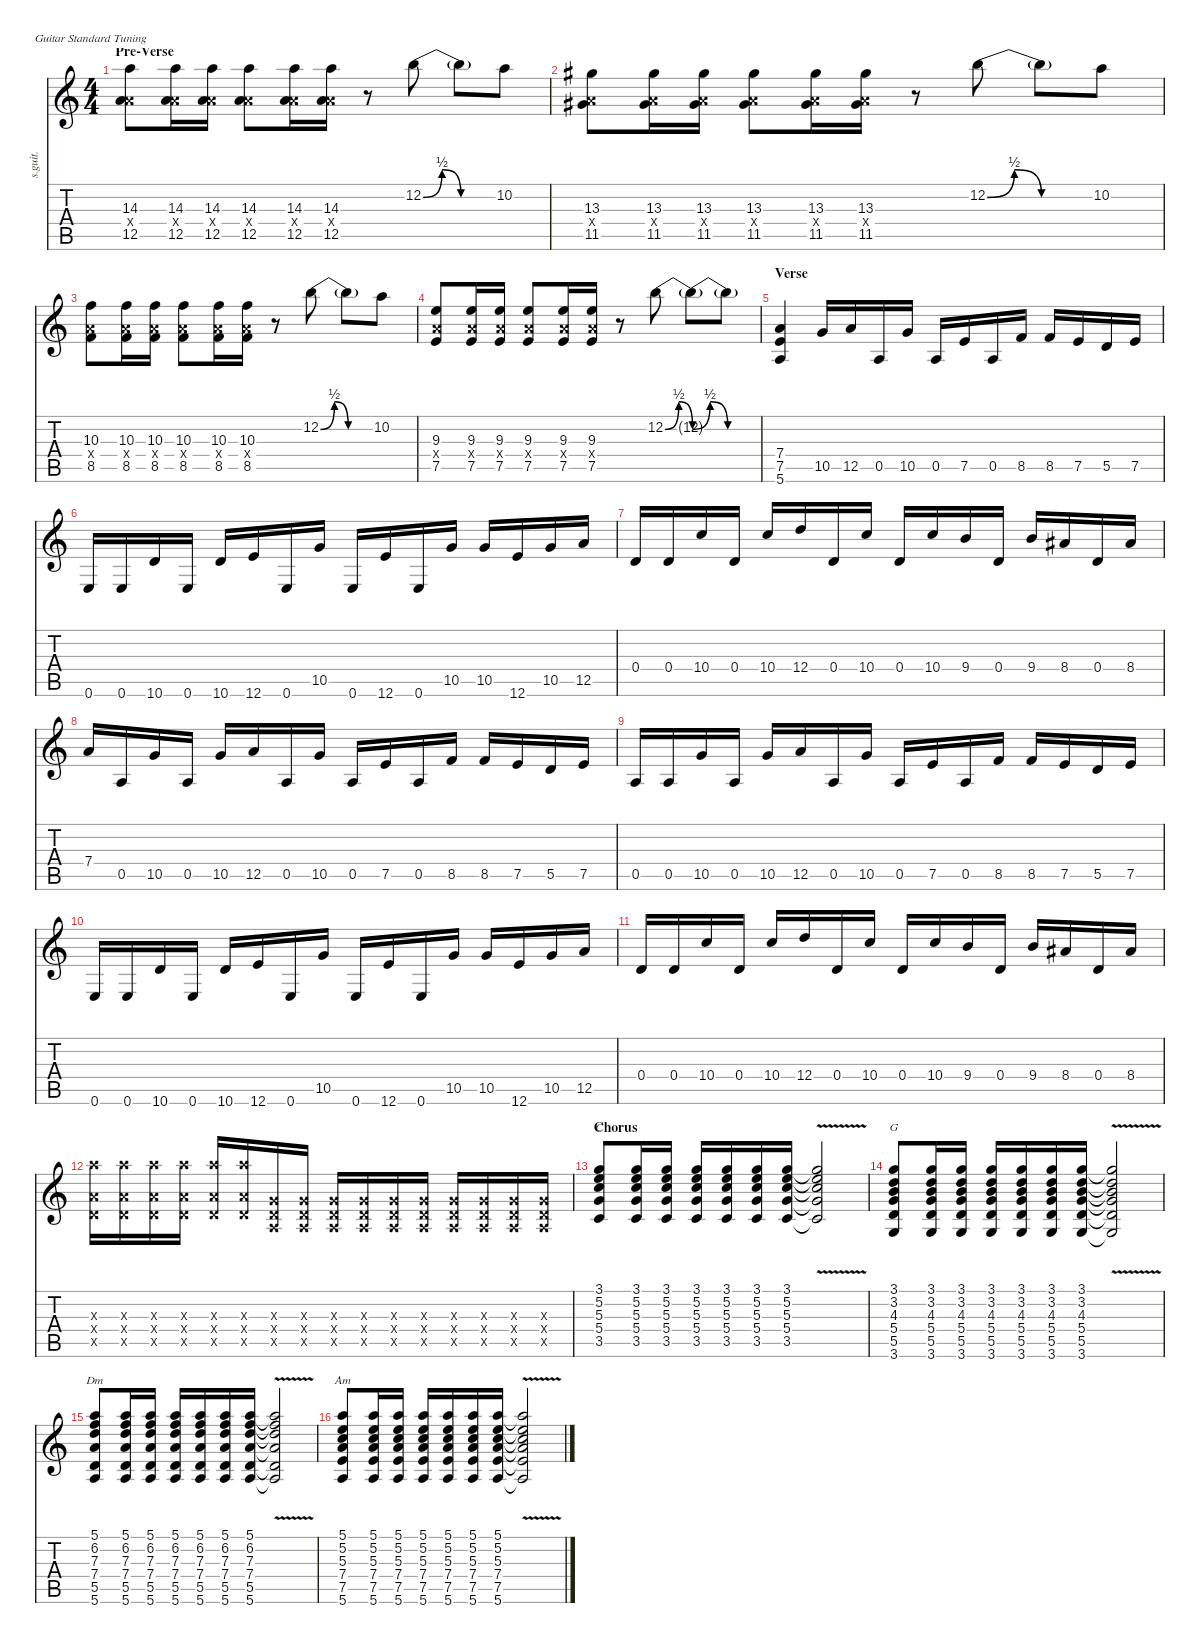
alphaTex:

\defaultSystemsLayout 4
\hideDynamics
\bracketExtendMode nobrackets
\track ("Matt Bellamy - Main Guitar" "s.guit.") {instrument distortionguitar}
\staff {score tabs}
\tuning (E4 B3 G3 D3 A2 E2)
\chord ("C" 3 1 2 2 0 x) {showdiagram false}
\chord ("G" 3 1 2 2 0 x) {showdiagram false}
\chord ("Dm" 3 1 2 2 0 x) {showdiagram false}
\chord ("Am" 3 1 2 2 0 x) {showdiagram false}
\ts (4 4)
\section ("" "Pre-Verse")
\tempo (93 hide)
\clef g2
\ks c
(14.3 7.4{x} 12.5).8{lyrics (0 "") lyrics (1 "") lyrics (2 "") lyrics (3 "") lyrics (4 "") dy f} (14.3 7.4{x} 12.5).16{lyrics (0 "") lyrics (1 "") lyrics (2 "") lyrics (3 "") lyrics (4 "")} (14.3 7.4{x} 12.5).16{lyrics (0 "") lyrics (1 "") lyrics (2 "") lyrics (3 "") lyrics (4 "")} (14.3 7.4{x} 12.5).8{lyrics (0 "") lyrics (1 "") lyrics (2 "") lyrics (3 "") lyrics (4 "")} (14.3 7.4{x} 12.5).16{lyrics (0 "") lyrics (1 "") lyrics (2 "") lyrics (3 "") lyrics (4 "")} (14.3 7.4{x} 12.5).16{lyrics (0 "") lyrics (1 "") lyrics (2 "") lyrics (3 "") lyrics (4 "")} r.8 12.2{be (bendrelease 0 0 30 2 30 2 60 0)}.8{lyrics (0 "") lyrics (1 "") lyrics (2 "") lyrics (3 "") lyrics (4 "")} 12.2{be (hold 0 0 60 0) t}.8{lyrics (0 "") lyrics (1 "") lyrics (2 "") lyrics (3 "") lyrics (4 "")} 10.2.8{lyrics (0 "") lyrics (1 "") lyrics (2 "") lyrics (3 "") lyrics (4 "")} |
(13.3{acc #} 7.4{x} 11.5{acc #}).8{lyrics (0 "") lyrics (1 "") lyrics (2 "") lyrics (3 "") lyrics (4 "")} (13.3{acc #} 7.4{x} 11.5{acc #}).16{lyrics (0 "") lyrics (1 "") lyrics (2 "") lyrics (3 "") lyrics (4 "")} (13.3{acc #} 7.4{x} 11.5{acc #}).16{lyrics (0 "") lyrics (1 "") lyrics (2 "") lyrics (3 "") lyrics (4 "")} (13.3{acc #} 7.4{x} 11.5{acc #}).8{lyrics (0 "") lyrics (1 "") lyrics (2 "") lyrics (3 "") lyrics (4 "")} (13.3{acc #} 7.4{x} 11.5{acc #}).16{lyrics (0 "") lyrics (1 "") lyrics (2 "") lyrics (3 "") lyrics (4 "")} (13.3{acc #} 7.4{x} 11.5{acc #}).16{lyrics (0 "") lyrics (1 "") lyrics (2 "") lyrics (3 "") lyrics (4 "")} r.8 12.2{be (bendrelease 0 0 30 2 30 2 60 0)}.8{lyrics (0 "") lyrics (1 "") lyrics (2 "") lyrics (3 "") lyrics (4 "")} 12.2{be (hold 0 0 60 0) t}.8{lyrics (0 "") lyrics (1 "") lyrics (2 "") lyrics (3 "") lyrics (4 "")} 10.2.8{lyrics (0 "") lyrics (1 "") lyrics (2 "") lyrics (3 "") lyrics (4 "")} |
(10.3 7.4{x} 8.5).8{lyrics (0 "") lyrics (1 "") lyrics (2 "") lyrics (3 "") lyrics (4 "")} (10.3 7.4{x} 8.5).16{lyrics (0 "") lyrics (1 "") lyrics (2 "") lyrics (3 "") lyrics (4 "")} (10.3 7.4{x} 8.5).16{lyrics (0 "") lyrics (1 "") lyrics (2 "") lyrics (3 "") lyrics (4 "")} (10.3 7.4{x} 8.5).8{lyrics (0 "") lyrics (1 "") lyrics (2 "") lyrics (3 "") lyrics (4 "")} (10.3 7.4{x} 8.5).16{lyrics (0 "") lyrics (1 "") lyrics (2 "") lyrics (3 "") lyrics (4 "")} (10.3 7.4{x} 8.5).16{lyrics (0 "") lyrics (1 "") lyrics (2 "") lyrics (3 "") lyrics (4 "")} r.8 12.2{be (bendrelease 0 0 30 2 30 2 60 0)}.8{lyrics (0 "") lyrics (1 "") lyrics (2 "") lyrics (3 "") lyrics (4 "")} 12.2{be (hold 0 0 60 0) t}.8{lyrics (0 "") lyrics (1 "") lyrics (2 "") lyrics (3 "") lyrics (4 "")} 10.2.8{lyrics (0 "") lyrics (1 "") lyrics (2 "") lyrics (3 "") lyrics (4 "")} |
(9.3 7.4{x} 7.5).8{lyrics (0 "") lyrics (1 "") lyrics (2 "") lyrics (3 "") lyrics (4 "")} (9.3 7.4{x} 7.5).16{lyrics (0 "") lyrics (1 "") lyrics (2 "") lyrics (3 "") lyrics (4 "")} (9.3 7.4{x} 7.5).16{lyrics (0 "") lyrics (1 "") lyrics (2 "") lyrics (3 "") lyrics (4 "")} (9.3 7.4{x} 7.5).8{lyrics (0 "") lyrics (1 "") lyrics (2 "") lyrics (3 "") lyrics (4 "")} (9.3 7.4{x} 7.5).16{lyrics (0 "") lyrics (1 "") lyrics (2 "") lyrics (3 "") lyrics (4 "")} (9.3 7.4{x} 7.5).16{lyrics (0 "") lyrics (1 "") lyrics (2 "") lyrics (3 "") lyrics (4 "")} r.8 12.2{be (bendrelease 0 0 25.2 2 25.2 2 60 0)}.8{lyrics (0 "") lyrics (1 "") lyrics (2 "") lyrics (3 "") lyrics (4 "")} 12.2{be (bendrelease 0 0 30 2 30 2 60 0) t}.8{lyrics (0 "") lyrics (1 "") lyrics (2 "") lyrics (3 "") lyrics (4 "")} 12.2{be (hold 0 0 60 0) t}.8{lyrics (0 "") lyrics (1 "") lyrics (2 "") lyrics (3 "") lyrics (4 "")} |
\section ("" "Verse")
(7.4 7.5 5.6).4{lyrics (0 "") lyrics (1 "") lyrics (2 "") lyrics (3 "") lyrics (4 "")} 10.5.16{lyrics (0 "") lyrics (1 "") lyrics (2 "") lyrics (3 "") lyrics (4 "")} 12.5.16{lyrics (0 "") lyrics (1 "") lyrics (2 "") lyrics (3 "") lyrics (4 "")} 0.5.16{lyrics (0 "") lyrics (1 "") lyrics (2 "") lyrics (3 "") lyrics (4 "")} 10.5.16{lyrics (0 "") lyrics (1 "") lyrics (2 "") lyrics (3 "") lyrics (4 "")} 0.5.16{lyrics (0 "") lyrics (1 "") lyrics (2 "") lyrics (3 "") lyrics (4 "")} 7.5.16{lyrics (0 "") lyrics (1 "") lyrics (2 "") lyrics (3 "") lyrics (4 "")} 0.5.16{lyrics (0 "") lyrics (1 "") lyrics (2 "") lyrics (3 "") lyrics (4 "")} 8.5.16{lyrics (0 "") lyrics (1 "") lyrics (2 "") lyrics (3 "") lyrics (4 "")} 8.5.16{lyrics (0 "") lyrics (1 "") lyrics (2 "") lyrics (3 "") lyrics (4 "")} 7.5.16{lyrics (0 "") lyrics (1 "") lyrics (2 "") lyrics (3 "") lyrics (4 "")} 5.5.16{lyrics (0 "") lyrics (1 "") lyrics (2 "") lyrics (3 "") lyrics (4 "")} 7.5.16{lyrics (0 "") lyrics (1 "") lyrics (2 "") lyrics (3 "") lyrics (4 "")} |
0.6.16{lyrics (0 "") lyrics (1 "") lyrics (2 "") lyrics (3 "") lyrics (4 "")} 0.6.16{lyrics (0 "") lyrics (1 "") lyrics (2 "") lyrics (3 "") lyrics (4 "")} 10.6.16{lyrics (0 "") lyrics (1 "") lyrics (2 "") lyrics (3 "") lyrics (4 "")} 0.6.16{lyrics (0 "") lyrics (1 "") lyrics (2 "") lyrics (3 "") lyrics (4 "")} 10.6.16{lyrics (0 "") lyrics (1 "") lyrics (2 "") lyrics (3 "") lyrics (4 "")} 12.6.16{lyrics (0 "") lyrics (1 "") lyrics (2 "") lyrics (3 "") lyrics (4 "")} 0.6.16{lyrics (0 "") lyrics (1 "") lyrics (2 "") lyrics (3 "") lyrics (4 "")} 10.5.16{lyrics (0 "") lyrics (1 "") lyrics (2 "") lyrics (3 "") lyrics (4 "")} 0.6.16{lyrics (0 "") lyrics (1 "") lyrics (2 "") lyrics (3 "") lyrics (4 "")} 12.6.16{lyrics (0 "") lyrics (1 "") lyrics (2 "") lyrics (3 "") lyrics (4 "")} 0.6.16{lyrics (0 "") lyrics (1 "") lyrics (2 "") lyrics (3 "") lyrics (4 "")} 10.5.16{lyrics (0 "") lyrics (1 "") lyrics (2 "") lyrics (3 "") lyrics (4 "")} 10.5.16{lyrics (0 "") lyrics (1 "") lyrics (2 "") lyrics (3 "") lyrics (4 "")} 12.6.16{lyrics (0 "") lyrics (1 "") lyrics (2 "") lyrics (3 "") lyrics (4 "")} 10.5.16{lyrics (0 "") lyrics (1 "") lyrics (2 "") lyrics (3 "") lyrics (4 "")} 12.5.16{lyrics (0 "") lyrics (1 "") lyrics (2 "") lyrics (3 "") lyrics (4 "")} |
0.4.16{lyrics (0 "") lyrics (1 "") lyrics (2 "") lyrics (3 "") lyrics (4 "")} 0.4.16{lyrics (0 "") lyrics (1 "") lyrics (2 "") lyrics (3 "") lyrics (4 "")} 10.4.16{lyrics (0 "") lyrics (1 "") lyrics (2 "") lyrics (3 "") lyrics (4 "")} 0.4.16{lyrics (0 "") lyrics (1 "") lyrics (2 "") lyrics (3 "") lyrics (4 "")} 10.4.16{lyrics (0 "") lyrics (1 "") lyrics (2 "") lyrics (3 "") lyrics (4 "")} 12.4.16{lyrics (0 "") lyrics (1 "") lyrics (2 "") lyrics (3 "") lyrics (4 "")} 0.4.16{lyrics (0 "") lyrics (1 "") lyrics (2 "") lyrics (3 "") lyrics (4 "")} 10.4.16{lyrics (0 "") lyrics (1 "") lyrics (2 "") lyrics (3 "") lyrics (4 "")} 0.4.16{lyrics (0 "") lyrics (1 "") lyrics (2 "") lyrics (3 "") lyrics (4 "")} 10.4.16{lyrics (0 "") lyrics (1 "") lyrics (2 "") lyrics (3 "") lyrics (4 "")} 9.4.16{lyrics (0 "") lyrics (1 "") lyrics (2 "") lyrics (3 "") lyrics (4 "")} 0.4.16{lyrics (0 "") lyrics (1 "") lyrics (2 "") lyrics (3 "") lyrics (4 "")} 9.4.16{lyrics (0 "") lyrics (1 "") lyrics (2 "") lyrics (3 "") lyrics (4 "")} 8.4{acc #}.16{lyrics (0 "") lyrics (1 "") lyrics (2 "") lyrics (3 "") lyrics (4 "")} 0.4.16{lyrics (0 "") lyrics (1 "") lyrics (2 "") lyrics (3 "") lyrics (4 "")} 8.4{acc #}.16{lyrics (0 "") lyrics (1 "") lyrics (2 "") lyrics (3 "") lyrics (4 "")} |
7.4.16{lyrics (0 "") lyrics (1 "") lyrics (2 "") lyrics (3 "") lyrics (4 "")} 0.5.16{lyrics (0 "") lyrics (1 "") lyrics (2 "") lyrics (3 "") lyrics (4 "")} 10.5.16{lyrics (0 "") lyrics (1 "") lyrics (2 "") lyrics (3 "") lyrics (4 "")} 0.5.16{lyrics (0 "") lyrics (1 "") lyrics (2 "") lyrics (3 "") lyrics (4 "")} 10.5.16{lyrics (0 "") lyrics (1 "") lyrics (2 "") lyrics (3 "") lyrics (4 "")} 12.5.16{lyrics (0 "") lyrics (1 "") lyrics (2 "") lyrics (3 "") lyrics (4 "")} 0.5.16{lyrics (0 "") lyrics (1 "") lyrics (2 "") lyrics (3 "") lyrics (4 "")} 10.5.16{lyrics (0 "") lyrics (1 "") lyrics (2 "") lyrics (3 "") lyrics (4 "")} 0.5.16{lyrics (0 "") lyrics (1 "") lyrics (2 "") lyrics (3 "") lyrics (4 "")} 7.5.16{lyrics (0 "") lyrics (1 "") lyrics (2 "") lyrics (3 "") lyrics (4 "")} 0.5.16{lyrics (0 "") lyrics (1 "") lyrics (2 "") lyrics (3 "") lyrics (4 "")} 8.5.16{lyrics (0 "") lyrics (1 "") lyrics (2 "") lyrics (3 "") lyrics (4 "")} 8.5.16{lyrics (0 "") lyrics (1 "") lyrics (2 "") lyrics (3 "") lyrics (4 "")} 7.5.16{lyrics (0 "") lyrics (1 "") lyrics (2 "") lyrics (3 "") lyrics (4 "")} 5.5.16{lyrics (0 "") lyrics (1 "") lyrics (2 "") lyrics (3 "") lyrics (4 "")} 7.5.16{lyrics (0 "") lyrics (1 "") lyrics (2 "") lyrics (3 "") lyrics (4 "")} |
0.5.16{lyrics (0 "") lyrics (1 "") lyrics (2 "") lyrics (3 "") lyrics (4 "")} 0.5.16{lyrics (0 "") lyrics (1 "") lyrics (2 "") lyrics (3 "") lyrics (4 "")} 10.5.16{lyrics (0 "") lyrics (1 "") lyrics (2 "") lyrics (3 "") lyrics (4 "")} 0.5.16{lyrics (0 "") lyrics (1 "") lyrics (2 "") lyrics (3 "") lyrics (4 "")} 10.5.16{lyrics (0 "") lyrics (1 "") lyrics (2 "") lyrics (3 "") lyrics (4 "")} 12.5.16{lyrics (0 "") lyrics (1 "") lyrics (2 "") lyrics (3 "") lyrics (4 "")} 0.5.16{lyrics (0 "") lyrics (1 "") lyrics (2 "") lyrics (3 "") lyrics (4 "")} 10.5.16{lyrics (0 "") lyrics (1 "") lyrics (2 "") lyrics (3 "") lyrics (4 "")} 0.5.16{lyrics (0 "") lyrics (1 "") lyrics (2 "") lyrics (3 "") lyrics (4 "")} 7.5.16{lyrics (0 "") lyrics (1 "") lyrics (2 "") lyrics (3 "") lyrics (4 "")} 0.5.16{lyrics (0 "") lyrics (1 "") lyrics (2 "") lyrics (3 "") lyrics (4 "")} 8.5.16{lyrics (0 "") lyrics (1 "") lyrics (2 "") lyrics (3 "") lyrics (4 "")} 8.5.16{lyrics (0 "") lyrics (1 "") lyrics (2 "") lyrics (3 "") lyrics (4 "")} 7.5.16{lyrics (0 "") lyrics (1 "") lyrics (2 "") lyrics (3 "") lyrics (4 "")} 5.5.16{lyrics (0 "") lyrics (1 "") lyrics (2 "") lyrics (3 "") lyrics (4 "")} 7.5.16{lyrics (0 "") lyrics (1 "") lyrics (2 "") lyrics (3 "") lyrics (4 "")} |
0.6.16{lyrics (0 "") lyrics (1 "") lyrics (2 "") lyrics (3 "") lyrics (4 "")} 0.6.16{lyrics (0 "") lyrics (1 "") lyrics (2 "") lyrics (3 "") lyrics (4 "")} 10.6.16{lyrics (0 "") lyrics (1 "") lyrics (2 "") lyrics (3 "") lyrics (4 "")} 0.6.16{lyrics (0 "") lyrics (1 "") lyrics (2 "") lyrics (3 "") lyrics (4 "")} 10.6.16{lyrics (0 "") lyrics (1 "") lyrics (2 "") lyrics (3 "") lyrics (4 "")} 12.6.16{lyrics (0 "") lyrics (1 "") lyrics (2 "") lyrics (3 "") lyrics (4 "")} 0.6.16{lyrics (0 "") lyrics (1 "") lyrics (2 "") lyrics (3 "") lyrics (4 "")} 10.5.16{lyrics (0 "") lyrics (1 "") lyrics (2 "") lyrics (3 "") lyrics (4 "")} 0.6.16{lyrics (0 "") lyrics (1 "") lyrics (2 "") lyrics (3 "") lyrics (4 "")} 12.6.16{lyrics (0 "") lyrics (1 "") lyrics (2 "") lyrics (3 "") lyrics (4 "")} 0.6.16{lyrics (0 "") lyrics (1 "") lyrics (2 "") lyrics (3 "") lyrics (4 "")} 10.5.16{lyrics (0 "") lyrics (1 "") lyrics (2 "") lyrics (3 "") lyrics (4 "")} 10.5.16{lyrics (0 "") lyrics (1 "") lyrics (2 "") lyrics (3 "") lyrics (4 "")} 12.6.16{lyrics (0 "") lyrics (1 "") lyrics (2 "") lyrics (3 "") lyrics (4 "")} 10.5.16{lyrics (0 "") lyrics (1 "") lyrics (2 "") lyrics (3 "") lyrics (4 "")} 12.5.16{lyrics (0 "") lyrics (1 "") lyrics (2 "") lyrics (3 "") lyrics (4 "")} |
0.4.16{lyrics (0 "") lyrics (1 "") lyrics (2 "") lyrics (3 "") lyrics (4 "")} 0.4.16{lyrics (0 "") lyrics (1 "") lyrics (2 "") lyrics (3 "") lyrics (4 "")} 10.4.16{lyrics (0 "") lyrics (1 "") lyrics (2 "") lyrics (3 "") lyrics (4 "")} 0.4.16{lyrics (0 "") lyrics (1 "") lyrics (2 "") lyrics (3 "") lyrics (4 "")} 10.4.16{lyrics (0 "") lyrics (1 "") lyrics (2 "") lyrics (3 "") lyrics (4 "")} 12.4.16{lyrics (0 "") lyrics (1 "") lyrics (2 "") lyrics (3 "") lyrics (4 "")} 0.4.16{lyrics (0 "") lyrics (1 "") lyrics (2 "") lyrics (3 "") lyrics (4 "")} 10.4.16{lyrics (0 "") lyrics (1 "") lyrics (2 "") lyrics (3 "") lyrics (4 "")} 0.4.16{lyrics (0 "") lyrics (1 "") lyrics (2 "") lyrics (3 "") lyrics (4 "")} 10.4.16{lyrics (0 "") lyrics (1 "") lyrics (2 "") lyrics (3 "") lyrics (4 "")} 9.4.16{lyrics (0 "") lyrics (1 "") lyrics (2 "") lyrics (3 "") lyrics (4 "")} 0.4.16{lyrics (0 "") lyrics (1 "") lyrics (2 "") lyrics (3 "") lyrics (4 "")} 9.4.16{lyrics (0 "") lyrics (1 "") lyrics (2 "") lyrics (3 "") lyrics (4 "")} 8.4{acc #}.16{lyrics (0 "") lyrics (1 "") lyrics (2 "") lyrics (3 "") lyrics (4 "")} 0.4.16{lyrics (0 "") lyrics (1 "") lyrics (2 "") lyrics (3 "") lyrics (4 "")} 8.4{acc #}.16{lyrics (0 "") lyrics (1 "") lyrics (2 "") lyrics (3 "") lyrics (4 "")} |
(14.3{x} 0.4{x} 12.5{x}).16{lyrics (0 "") lyrics (1 "") lyrics (2 "") lyrics (3 "") lyrics (4 "")} (14.3{x} 0.4{x} 12.5{x}).16{lyrics (0 "") lyrics (1 "") lyrics (2 "") lyrics (3 "") lyrics (4 "")} (14.3{x} 0.4{x} 12.5{x}).16{lyrics (0 "") lyrics (1 "") lyrics (2 "") lyrics (3 "") lyrics (4 "")} (14.3{x} 0.4{x} 12.5{x}).16{lyrics (0 "") lyrics (1 "") lyrics (2 "") lyrics (3 "") lyrics (4 "")} (14.3{x} 0.4{x} 12.5{x}).16{lyrics (0 "") lyrics (1 "") lyrics (2 "") lyrics (3 "") lyrics (4 "")} (14.3{x} 0.4{x} 12.5{x}).16{lyrics (0 "") lyrics (1 "") lyrics (2 "") lyrics (3 "") lyrics (4 "")} (0.3{x} 0.4{x} 0.5{x}).16{lyrics (0 "") lyrics (1 "") lyrics (2 "") lyrics (3 "") lyrics (4 "")} (0.3{x} 0.4{x} 0.5{x}).16{lyrics (0 "") lyrics (1 "") lyrics (2 "") lyrics (3 "") lyrics (4 "")} (0.3{x} 0.4{x} 0.5{x}).16{lyrics (0 "") lyrics (1 "") lyrics (2 "") lyrics (3 "") lyrics (4 "")} (0.3{x} 0.4{x} 0.5{x}).16{lyrics (0 "") lyrics (1 "") lyrics (2 "") lyrics (3 "") lyrics (4 "")} (0.3{x} 0.4{x} 0.5{x}).16{lyrics (0 "") lyrics (1 "") lyrics (2 "") lyrics (3 "") lyrics (4 "")} (0.3{x} 0.4{x} 0.5{x}).16{lyrics (0 "") lyrics (1 "") lyrics (2 "") lyrics (3 "") lyrics (4 "")} (0.3{x} 0.4{x} 0.5{x}).16{lyrics (0 "") lyrics (1 "") lyrics (2 "") lyrics (3 "") lyrics (4 "")} (0.3{x} 0.4{x} 0.5{x}).16{lyrics (0 "") lyrics (1 "") lyrics (2 "") lyrics (3 "") lyrics (4 "")} (0.3{x} 0.4{x} 0.5{x}).16{lyrics (0 "") lyrics (1 "") lyrics (2 "") lyrics (3 "") lyrics (4 "")} (0.3{x} 0.4{x} 0.5{x}).16{lyrics (0 "") lyrics (1 "") lyrics (2 "") lyrics (3 "") lyrics (4 "")} |
\section ("" "Chorus")
(3.1 5.2 5.3 5.4 3.5).8{ch "C" lyrics (0 "") lyrics (1 "") lyrics (2 "") lyrics (3 "") lyrics (4 "")} (3.1 5.2 5.3 5.4 3.5).16{lyrics (0 "") lyrics (1 "") lyrics (2 "") lyrics (3 "") lyrics (4 "")} (3.1 5.2 5.3 5.4 3.5).16{lyrics (0 "") lyrics (1 "") lyrics (2 "") lyrics (3 "") lyrics (4 "")} (3.1 5.2 5.3 5.4 3.5).16{lyrics (0 "") lyrics (1 "") lyrics (2 "") lyrics (3 "") lyrics (4 "")} (3.1 5.2 5.3 5.4 3.5).16{lyrics (0 "") lyrics (1 "") lyrics (2 "") lyrics (3 "") lyrics (4 "")} (3.1 5.2 5.3 5.4 3.5).16{lyrics (0 "") lyrics (1 "") lyrics (2 "") lyrics (3 "") lyrics (4 "")} (3.1 5.2 5.3 5.4 3.5).16{lyrics (0 "") lyrics (1 "") lyrics (2 "") lyrics (3 "") lyrics (4 "")} (3.1{v t} 5.2{v t} 5.3{v t} 5.4{v t} 3.5{v t}).2{lyrics (0 "") lyrics (1 "") lyrics (2 "") lyrics (3 "") lyrics (4 "")} |
(3.1 3.2 4.3 5.4 5.5 3.6).8{ch "G" lyrics (0 "") lyrics (1 "") lyrics (2 "") lyrics (3 "") lyrics (4 "")} (3.1 3.2 4.3 5.4 5.5 3.6).16{lyrics (0 "") lyrics (1 "") lyrics (2 "") lyrics (3 "") lyrics (4 "")} (3.1 3.2 4.3 5.4 5.5 3.6).16{lyrics (0 "") lyrics (1 "") lyrics (2 "") lyrics (3 "") lyrics (4 "")} (3.1 3.2 4.3 5.4 5.5 3.6).16{lyrics (0 "") lyrics (1 "") lyrics (2 "") lyrics (3 "") lyrics (4 "")} (3.1 3.2 4.3 5.4 5.5 3.6).16{lyrics (0 "") lyrics (1 "") lyrics (2 "") lyrics (3 "") lyrics (4 "")} (3.1 3.2 4.3 5.4 5.5 3.6).16{lyrics (0 "") lyrics (1 "") lyrics (2 "") lyrics (3 "") lyrics (4 "")} (3.1 3.2 4.3 5.4 5.5 3.6).16{lyrics (0 "") lyrics (1 "") lyrics (2 "") lyrics (3 "") lyrics (4 "")} (3.1{v t} 3.2{v t} 4.3{v t} 5.4{v t} 5.5{v t} 3.6{v t}).2{lyrics (0 "") lyrics (1 "") lyrics (2 "") lyrics (3 "") lyrics (4 "")} |
(5.1 6.2 7.3 7.4 5.5 5.6).8{ch "Dm" lyrics (0 "") lyrics (1 "") lyrics (2 "") lyrics (3 "") lyrics (4 "")} (5.1 6.2 7.3 7.4 5.5 5.6).16{lyrics (0 "") lyrics (1 "") lyrics (2 "") lyrics (3 "") lyrics (4 "")} (5.1 6.2 7.3 7.4 5.5 5.6).16{lyrics (0 "") lyrics (1 "") lyrics (2 "") lyrics (3 "") lyrics (4 "")} (5.1 6.2 7.3 7.4 5.5 5.6).16{lyrics (0 "") lyrics (1 "") lyrics (2 "") lyrics (3 "") lyrics (4 "")} (5.1 6.2 7.3 7.4 5.5 5.6).16{lyrics (0 "") lyrics (1 "") lyrics (2 "") lyrics (3 "") lyrics (4 "")} (5.1 6.2 7.3 7.4 5.5 5.6).16{lyrics (0 "") lyrics (1 "") lyrics (2 "") lyrics (3 "") lyrics (4 "")} (5.1 6.2 7.3 7.4 5.5 5.6).16{lyrics (0 "") lyrics (1 "") lyrics (2 "") lyrics (3 "") lyrics (4 "")} (5.1{v t} 6.2{v t} 7.3{v t} 7.4{v t} 5.5{v t} 5.6{v t}).2{lyrics (0 "") lyrics (1 "") lyrics (2 "") lyrics (3 "") lyrics (4 "")} |
(5.1 5.2 5.3 7.4 7.5 5.6).8{ch "Am" lyrics (0 "") lyrics (1 "") lyrics (2 "") lyrics (3 "") lyrics (4 "")} (5.1 5.2 5.3 7.4 7.5 5.6).16{lyrics (0 "") lyrics (1 "") lyrics (2 "") lyrics (3 "") lyrics (4 "")} (5.1 5.2 5.3 7.4 7.5 5.6).16{lyrics (0 "") lyrics (1 "") lyrics (2 "") lyrics (3 "") lyrics (4 "")} (5.1 5.2 5.3 7.4 7.5 5.6).16{lyrics (0 "") lyrics (1 "") lyrics (2 "") lyrics (3 "") lyrics (4 "")} (5.1 5.2 5.3 7.4 7.5 5.6).16{lyrics (0 "") lyrics (1 "") lyrics (2 "") lyrics (3 "") lyrics (4 "")} (5.1 5.2 5.3 7.4 7.5 5.6).16{lyrics (0 "") lyrics (1 "") lyrics (2 "") lyrics (3 "") lyrics (4 "")} (5.1 5.2 5.3 7.4 7.5 5.6).16{lyrics (0 "") lyrics (1 "") lyrics (2 "") lyrics (3 "") lyrics (4 "")} (5.1{v t} 5.2{v t} 5.3{v t} 7.4{v t} 7.5{v t} 5.6{v t}).2{lyrics (0 "") lyrics (1 "") lyrics (2 "") lyrics (3 "") lyrics (4 "")}
